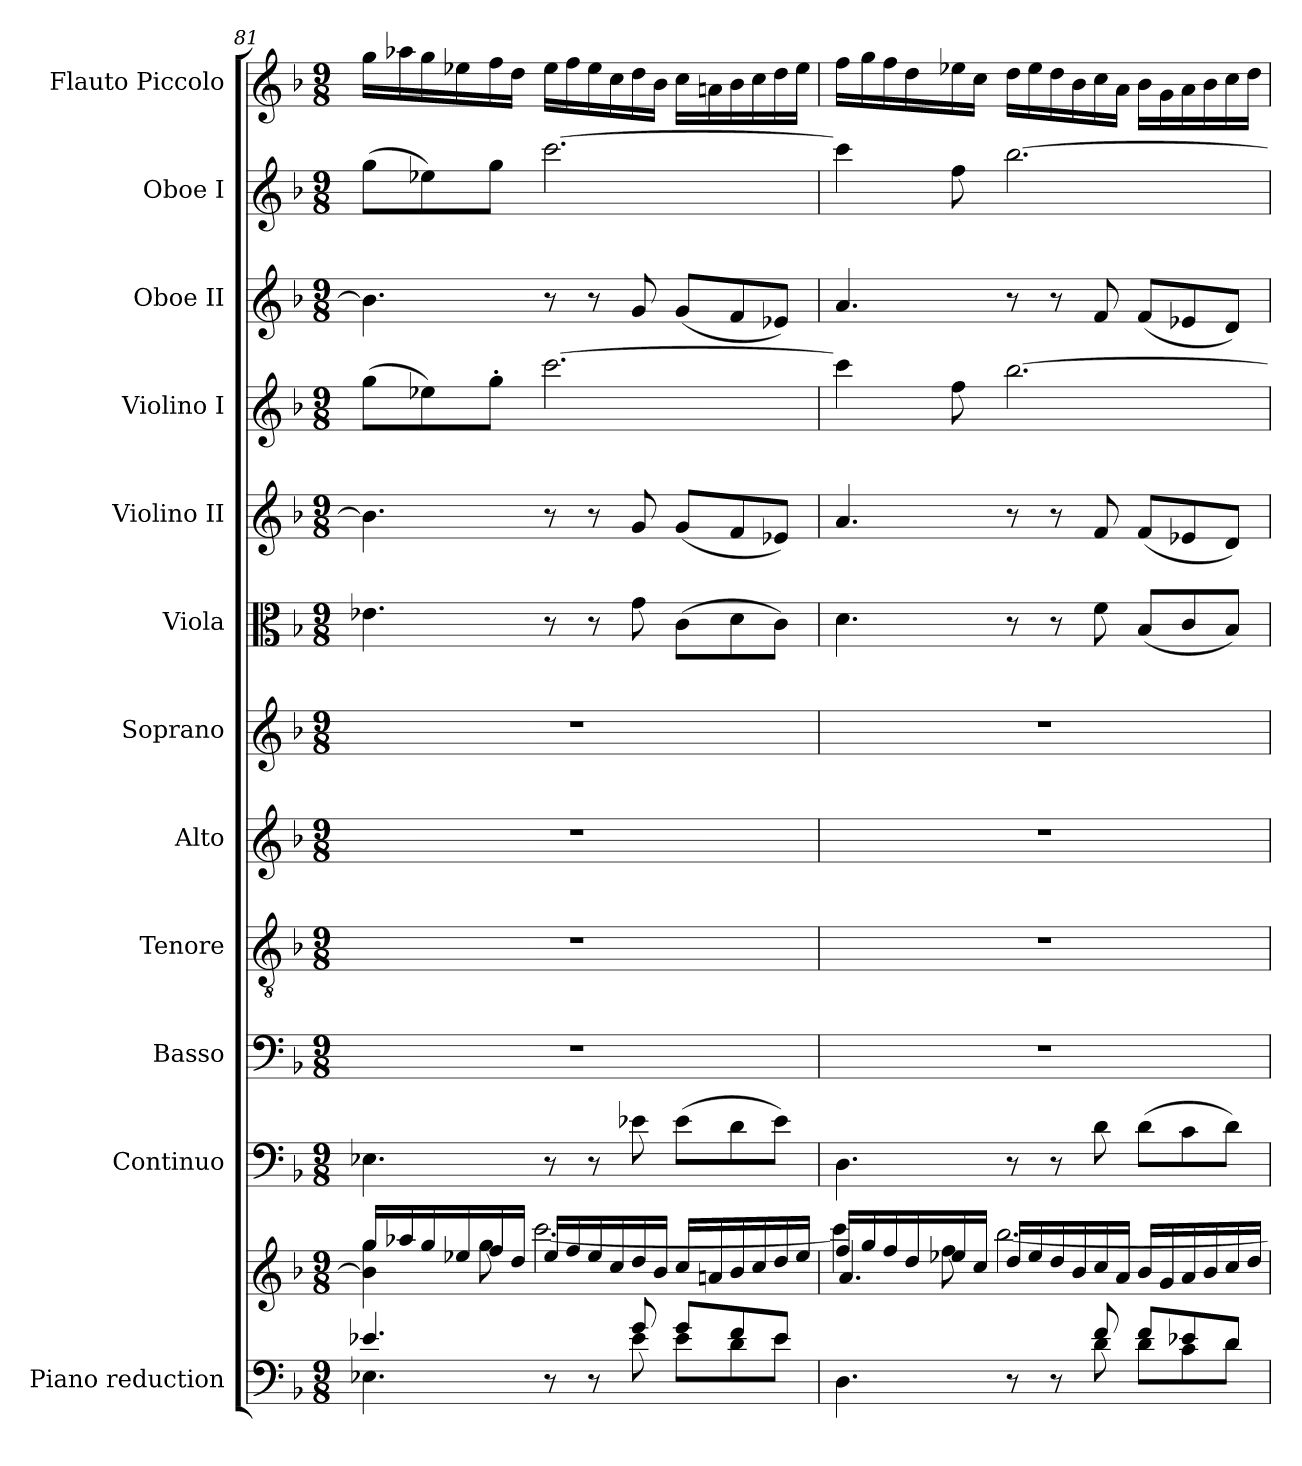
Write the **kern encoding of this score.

**kern	**kern	**kern	**kern	**kern	**kern	**kern	**kern	**kern	**kern	**kern	**kern	**kern
*part12	*part12	*part11	*part10	*part9	*part8	*part7	*part6	*part5	*part4	*part3	*part2	*part1
*staff13	*staff12	*staff11	*staff10	*staff9	*staff8	*staff7	*staff6	*staff5	*staff4	*staff3	*staff2	*staff1
*I"Piano reduction	*	*I"Continuo	*I"Basso	*I"Tenore	*I"Alto	*I"Soprano	*I"Viola	*I"Violino II	*I"Violino I	*I"Oboe II	*I"Oboe I	*I"Flauto Piccolo
*I'Pno	*	*	*	*	*	*	*	*	*	*I'Ob	*I'Ob	*I'Picc
!!LO:PB:g=z
*clefF4	*clefG2	*clefF4	*clefF4	*clefGv2	*clefG2	*clefG2	*clefC3	*clefG2	*clefG2	*clefG2	*clefG2	*clefG2
*	*	*	*	*	*	*	*	*	*	*	*	*ITrd-7c-12
*k[b-]	*k[b-]	*k[b-]	*k[b-]	*k[b-]	*k[b-]	*k[b-]	*k[b-]	*k[b-]	*k[b-]	*k[b-]	*k[b-]	*k[b-]
*M9/8	*M9/8	*M9/8	*M9/8	*M9/8	*M9/8	*M9/8	*M9/8	*M9/8	*M9/8	*M9/8	*M9/8	*M9/8
=81	=81	=81	=81	=81	=81	=81	=81	=81	=81	=81	=81	=81
*^	*^	*	*	*	*	*	*	*	*	*	*	*
4.e-X/	4.E-X\	16gg/LL	4b-\] 4gg\	4.E-X\	8%9r	8%9r	8%9r	8%9r	4.e-X\	4.b-\]	(>8gg\L	4.b-\]	(>8gg\L	16ggg\LL
.	.	16aa-X/	.	.	.	.	.	.	.	.	.	.	.	16aaa-X\
.	.	16gg/	.	.	.	.	.	.	.	.	8ee-X\)	.	8ee-X\)	16ggg\
.	.	16ee-X/	.	.	.	.	.	.	.	.	.	.	.	16eee-X\
.	.	16ff/	8gg\	.	.	.	.	.	.	.	8gg'\J	.	8gg\J	16fff\
.	.	16dd/JJ	.	.	.	.	.	.	.	.	.	.	.	16ddd\JJ
8r	8ryy	16ee-/LL	[2.ccc\	8r	.	.	.	.	8r	8r	[2.ccc\	8r	[2.ccc\	16eee-\LL
.	.	16ff/	.	.	.	.	.	.	.	.	.	.	.	16fff\
8r	8ryy	16ee-/	.	8r	.	.	.	.	8r	8r	.	8r	.	16eee-\
.	.	16cc/	.	.	.	.	.	.	.	.	.	.	.	16ccc\
8g/	8e-\	16dd/	.	8e-X\	.	.	.	.	8g\	8g/	.	8g/	.	16ddd\
.	.	16b-/JJ	.	.	.	.	.	.	.	.	.	.	.	16bb-\JJ
8g/L	8e-\L	16cc/LL	.	(>8e-\L	.	.	.	.	(>8c\L	(<8g/L	.	(<8g/L	.	16ccc\LL
.	.	16an/	.	.	.	.	.	.	.	.	.	.	.	16aan\
8f/	8d\	16b-/	.	8d\	.	.	.	.	8d\	8f/	.	8f/	.	16bb-\
.	.	16cc/	.	.	.	.	.	.	.	.	.	.	.	16ccc\
8e-/J	8e-\J	16dd/	.	8e-\J)	.	.	.	.	8c\J)	8e-X/J)	.	8e-X/J)	.	16ddd\
.	.	16ee-/JJ	.	.	.	.	.	.	.	.	.	.	.	16eee-\JJ
=82	=82	=82	=82	=82	=82	=82	=82	=82	=82	=82	=82	=82	=82	=82
*	*	*	*^	*	*	*	*	*	*	*	*	*	*	*
4.ryy	4.D\	16ff/LL	4ccc\]	4.a/	4.D\	8%9r	8%9r	8%9r	8%9r	4.d\	4.a/	4ccc\]	4.a/	4ccc\]	16fff\LL
.	.	16gg/	.	.	.	.	.	.	.	.	.	.	.	.	16ggg\
.	.	16ff/	.	.	.	.	.	.	.	.	.	.	.	.	16fff\
.	.	16dd/	.	.	.	.	.	.	.	.	.	.	.	.	16ddd\
.	.	16ee-X/	8ff\	.	.	.	.	.	.	.	.	8ff\	.	8ff\	16eee-X\
.	.	16cc/JJ	.	.	.	.	.	.	.	.	.	.	.	.	16ccc\JJ
8r	8ryy	16dd/LL	[2.bb-\	2.ryy	8r	.	.	.	.	8r	8r	[2.bb-\	8r	[2.bb-\	16ddd\LL
.	.	16ee-/	.	.	.	.	.	.	.	.	.	.	.	.	16eee-\
8r	8ryy	16dd/	.	.	8r	.	.	.	.	8r	8r	.	8r	.	16ddd\
.	.	16b-/	.	.	.	.	.	.	.	.	.	.	.	.	16bb-\
8f/	8d\	16cc/	.	.	8d\	.	.	.	.	8f\	8f/	.	8f/	.	16ccc\
.	.	16a/JJ	.	.	.	.	.	.	.	.	.	.	.	.	16aa\JJ
8f/L	8d\L	16b-/LL	.	.	(>8d\L	.	.	.	.	(<8B-/L	(<8f/L	.	(<8f/L	.	16bb-\LL
.	.	16g/	.	.	.	.	.	.	.	.	.	.	.	.	16gg\
8e-X/	8c\	16a/	.	.	8c\	.	.	.	.	8c/	8e-X/	.	8e-X/	.	16aa\
.	.	16b-/	.	.	.	.	.	.	.	.	.	.	.	.	16bb-\
8d/J	8d\J	16cc/	.	.	8d\J)	.	.	.	.	8B-/J)	8d/J)	.	8d/J)	.	16ccc\
.	.	16dd/JJ	.	.	.	.	.	.	.	.	.	.	.	.	16ddd\JJ
*v	*v	*	*	*	*	*	*	*	*	*	*	*	*	*	*
*	*v	*v	*v	*	*	*	*	*	*	*	*	*	*	*
=	=	=	=	=	=	=	=	=	=	=	=	=
*-	*-	*-	*-	*-	*-	*-	*-	*-	*-	*-	*-	*-
